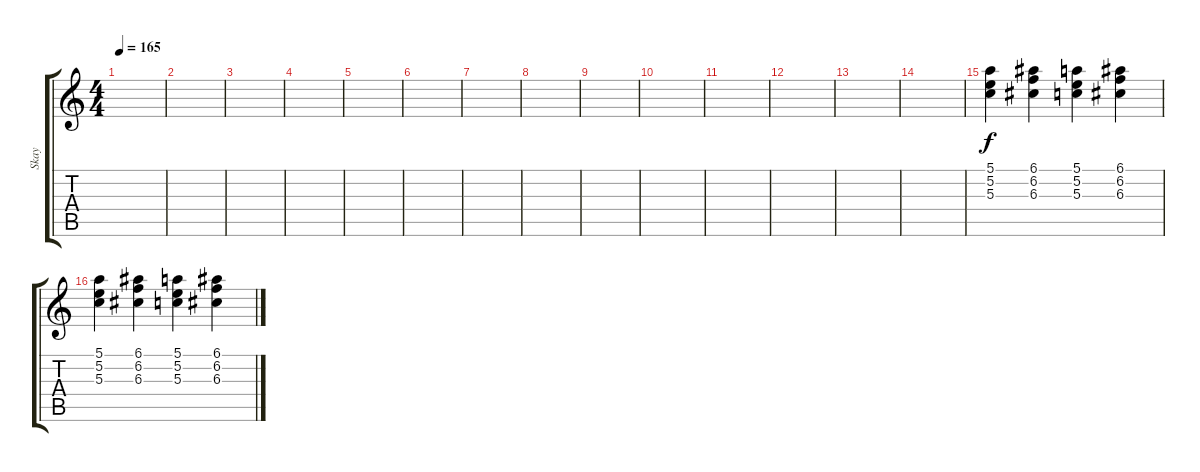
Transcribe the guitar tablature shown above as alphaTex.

\track ("Skay" "Skay") {instrument electricguitarclean}
\staff {score tabs}
\tuning (E4 B3 G3 D3 A2 E2) {hide}
\ts (4 4)
\tempo 165
\clef g2
\ks c
|
|
|
|
|
|
|
|
|
|
|
|
|
|
(5.1 5.2 5.3).4 (6.1 6.2 6.3).4 (5.1 5.2 5.3).4 (6.1 6.2 6.3).4 |
(5.1 5.2 5.3).4 (6.1 6.2 6.3).4 (5.1 5.2 5.3).4 (6.1 6.2 6.3).4
